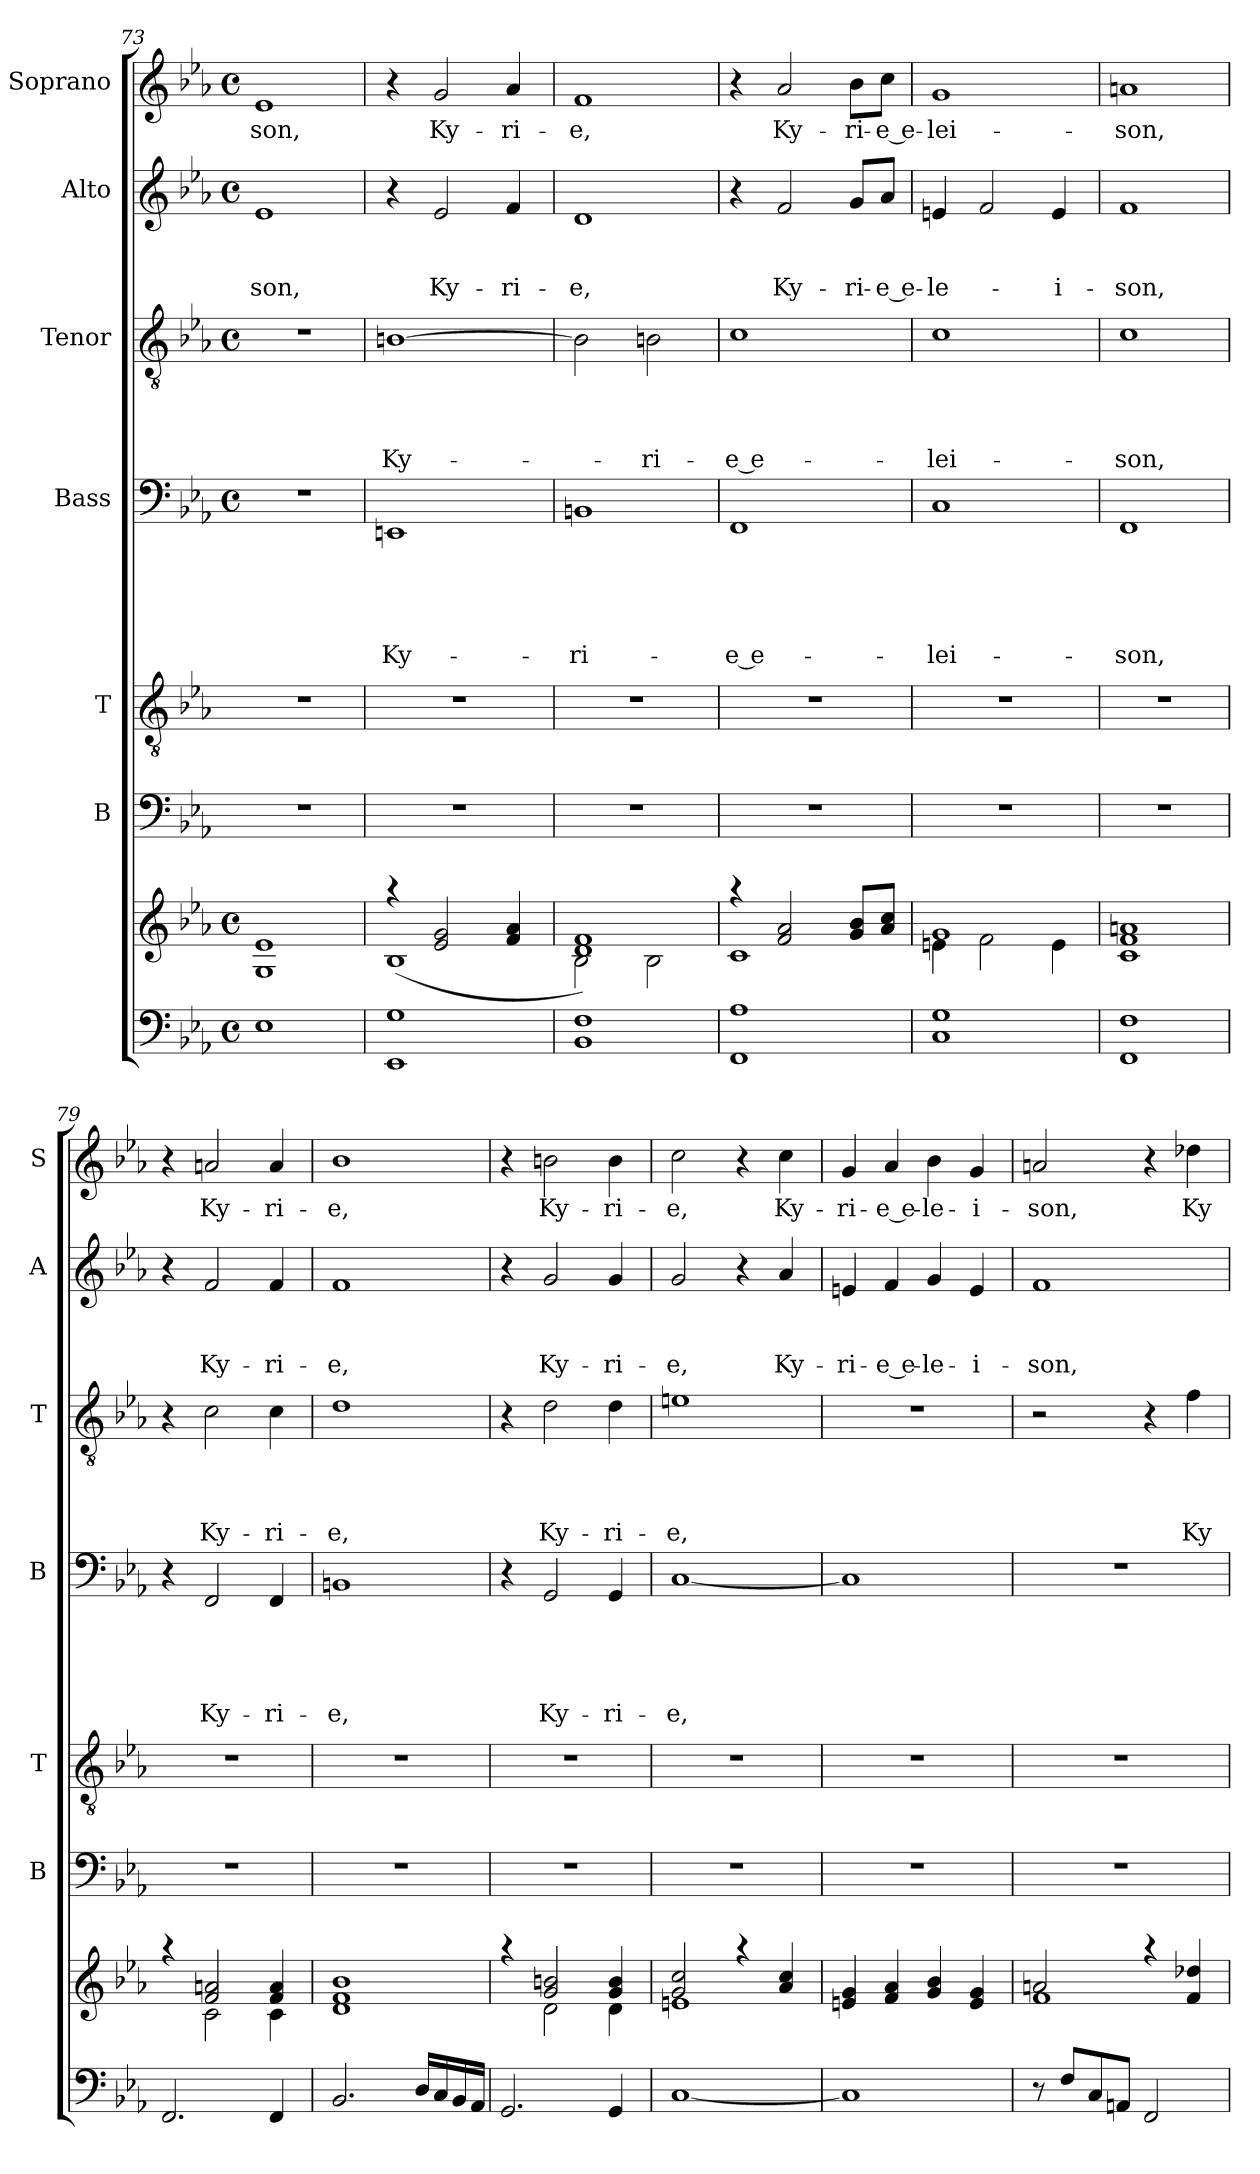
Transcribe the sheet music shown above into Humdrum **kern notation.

**kern	**kern	**kern	**kern	**kern	**text	**text	**text	**text	**text	**kern	**text	**text	**text	**text	**kern	**text	**text	**text	**kern	**text
*part8	*part7	*part6	*part5	*part4	*part4	*part4	*part4	*part4	*part4	*part3	*part3	*part3	*part3	*part3	*part2	*part2	*part2	*part2	*part1	*part1
*staff8	*staff7	*staff6	*staff5	*staff4	*staff4	*staff4	*staff4	*staff4	*staff4	*staff3	*staff3	*staff3	*staff3	*staff3	*staff2	*staff2	*staff2	*staff2	*staff1	*staff1
*	*	*I"B	*I"T	*I"Bass	*	*	*	*	*	*I"Tenor	*	*	*	*	*I"Alto	*	*	*	*I"Soprano	*
*	*	*I'B	*I'T	*I'B	*	*	*	*	*	*I'T	*	*	*	*	*I'A	*	*	*	*I'S	*
*clefF4	*clefG2	*clefF4	*clefGv2	*clefF4	*	*	*	*	*	*clefGv2	*	*	*	*	*clefG2	*	*	*	*clefG2	*
*k[b-e-a-]	*k[b-e-a-]	*k[b-e-a-]	*k[b-e-a-]	*k[b-e-a-]	*	*	*	*	*	*k[b-e-a-]	*	*	*	*	*k[b-e-a-]	*	*	*	*k[b-e-a-]	*
*E-:	*E-:	*E-:	*E-:	*E-:	*	*	*	*	*	*E-:	*	*	*	*	*E-:	*	*	*	*E-:	*
*M4/4	*M4/4	*	*	*M4/4	*	*	*	*	*	*M4/4	*	*	*	*	*M4/4	*	*	*	*M4/4	*
*met(c)	*met(c)	*	*	*met(c)	*	*	*	*	*	*met(c)	*	*	*	*	*met(c)	*	*	*	*met(c)	*
=73	=73	=73	=73	=73	=73	=73	=73	=73	=73	=73	=73	=73	=73	=73	=73	=73	=73	=73	=73	=73
!	!	!	!	!	!	!	!	!	!	!	!	!	!	!	!	!	!	!LO:LY:b	!	!LO:LY:b
1E-	1G 1e-	1r	1r	1r	.	.	.	.	.	1r	.	.	.	.	1e-	.	.	-son,	1e-	-son,
!!LO:PB:g=z
=74	=74	=74	=74	=74	=74	=74	=74	=74	=74	=74	=74	=74	=74	=74	=74	=74	=74	=74	=74	=74
*	*^	*	*	*	*	*	*	*	*	*	*	*	*	*	*	*	*	*	*	*
!	!	!	!	!	!	!	!	!	!	!LO:LY:b	!	!	!	!	!LO:LY:b	!	!	!	!	!	!
1EE- 1G	4raa	(<1B-	1r	1r	1EEn	.	.	.	.	Ky-	[>1B	.	.	.	Ky-	4r	.	.	.	4r	.
!	!	!	!	!	!	!	!	!	!	!	!	!	!	!	!	!	!	!	!LO:LY:b	!	!LO:LY:b
.	2e-/ 2g/	.	.	.	.	.	.	.	.	.	.	.	.	.	.	2e-/	.	.	Ky-	2g/	Ky-
!	!	!	!	!	!	!	!	!	!	!	!	!	!	!	!	!	!	!	!LO:LY:b	!	!LO:LY:b
.	4f/ 4a-/	.	.	.	.	.	.	.	.	.	.	.	.	.	.	4f/	.	.	-ri-	4a-/	-ri-
=75	=75	=75	=75	=75	=75	=75	=75	=75	=75	=75	=75	=75	=75	=75	=75	=75	=75	=75	=75	=75	=75
!	!	!	!	!	!	!	!	!	!	!LO:LY:b:rj	!	!	!	!	!	!	!	!	!LO:LY:b	!	!LO:LY:b
1BB- 1F	1d 1f)	2B-\	1r	1r	1BBn	.	.	.	.	-ri-	2B\]	.	.	.	.	1d	.	.	-e,	1f	-e,
!	!	!	!	!	!	!	!	!	!	!	!	!	!	!	!LO:LY:b	!	!	!	!	!	!
.	.	2B-\	.	.	.	.	.	.	.	.	2B\	.	.	.	-ri-	.	.	.	.	.	.
=76	=76	=76	=76	=76	=76	=76	=76	=76	=76	=76	=76	=76	=76	=76	=76	=76	=76	=76	=76	=76	=76
!	!	!	!	!	!	!	!	!	!	!LO:LY:b:rj	!	!	!	!	!LO:LY:b:rj	!	!	!	!	!	!
1FF 1A-	4raa	1c	1r	1r	1FF	.	.	.	.	-e e-	1c	.	.	.	-e e-	4r	.	.	.	4r	.
!	!	!	!	!	!	!	!	!	!	!	!	!	!	!	!	!	!	!	!LO:LY:b	!	!LO:LY:b
.	2f/ 2a-/	.	.	.	.	.	.	.	.	.	.	.	.	.	.	2f/	.	.	Ky-	2a-/	Ky-
!	!	!	!	!	!	!	!	!	!	!	!	!	!	!	!	!	!	!	!LO:LY:b	!	!LO:LY:b
.	8g/ 8b-/L	.	.	.	.	.	.	.	.	.	.	.	.	.	.	8g/L	.	.	-ri-	8b-\L	-ri-
!	!	!	!	!	!	!	!	!	!	!	!	!	!	!	!	!	!	!	!LO:LY:b:rj	!	!LO:LY:b:rj
.	8a-/ 8cc/J	.	.	.	.	.	.	.	.	.	.	.	.	.	.	8a-/J	.	.	-e e-	8cc\J	-e e-
=77	=77	=77	=77	=77	=77	=77	=77	=77	=77	=77	=77	=77	=77	=77	=77	=77	=77	=77	=77	=77	=77
!	!	!	!	!	!	!	!	!	!	!LO:LY:b	!	!	!	!	!LO:LY:b	!	!	!	!LO:LY:b	!	!LO:LY:b
1C 1G	1g	4en\	1r	1r	1C	.	.	.	.	-lei-	1c	.	.	.	-lei-	4en/	.	.	-le-	1g	-lei-
.	.	2f\	.	.	.	.	.	.	.	.	.	.	.	.	.	2f/	.	.	.	.	.
!	!	!	!	!	!	!	!	!	!	!	!	!	!	!	!	!	!	!	!LO:LY:b	!	!
.	.	4e\	.	.	.	.	.	.	.	.	.	.	.	.	.	4e/	.	.	-i-	.	.
=78	=78	=78	=78	=78	=78	=78	=78	=78	=78	=78	=78	=78	=78	=78	=78	=78	=78	=78	=78	=78	=78
!	!	!	!	!	!	!	!	!	!	!LO:LY:b	!	!	!	!	!LO:LY:b	!	!	!	!LO:LY:b	!	!LO:LY:b
*	*v	*v	*	*	*	*	*	*	*	*	*	*	*	*	*	*	*	*	*	*	*
1FF 1F	1c 1f 1an	1r	1r	1FF	.	.	.	.	-son,	1c	.	.	.	-son,	1f	.	.	-son,	1an	-son,
!!LO:PB:g=z
=79	=79	=79	=79	=79	=79	=79	=79	=79	=79	=79	=79	=79	=79	=79	=79	=79	=79	=79	=79	=79
*	*^	*	*	*	*	*	*	*	*	*	*	*	*	*	*	*	*	*	*	*
2.FF/	4raa	4ryy	1r	1r	4r	.	.	.	.	.	4r	.	.	.	.	4r	.	.	.	4r	.
!	!	!	!	!	!	!	!	!	!	!LO:LY:b	!	!	!	!	!LO:LY:b	!	!	!	!LO:LY:b	!	!LO:LY:b
.	2f/ 2an/	2c\	.	.	2FF/	.	.	.	.	Ky-	2c\	.	.	.	Ky-	2f/	.	.	Ky-	2an/	Ky-
!	!	!	!	!	!	!	!	!	!	!LO:LY:b	!	!	!	!	!LO:LY:b	!	!	!	!LO:LY:b	!	!LO:LY:b
4FF/	4f/ 4a/	4c\	.	.	4FF/	.	.	.	.	-ri-	4c\	.	.	.	-ri-	4f/	.	.	-ri-	4a/	-ri-
=80	=80	=80	=80	=80	=80	=80	=80	=80	=80	=80	=80	=80	=80	=80	=80	=80	=80	=80	=80	=80	=80
!	!	!	!	!	!	!	!	!	!	!LO:LY:b	!	!	!	!	!LO:LY:b	!	!	!	!LO:LY:b	!	!LO:LY:b
*	*v	*v	*	*	*	*	*	*	*	*	*	*	*	*	*	*	*	*	*	*	*
2.BB-/	1d 1f 1b-	1r	1r	1BBn	.	.	.	.	-e,	1d	.	.	.	-e,	1f	.	.	-e,	1b-	-e,
16D/LL	.	.	.	.	.	.	.	.	.	.	.	.	.	.	.	.	.	.	.	.
16C/	.	.	.	.	.	.	.	.	.	.	.	.	.	.	.	.	.	.	.	.
16BB-/	.	.	.	.	.	.	.	.	.	.	.	.	.	.	.	.	.	.	.	.
16AA-/JJ	.	.	.	.	.	.	.	.	.	.	.	.	.	.	.	.	.	.	.	.
=81	=81	=81	=81	=81	=81	=81	=81	=81	=81	=81	=81	=81	=81	=81	=81	=81	=81	=81	=81	=81
*	*^	*	*	*	*	*	*	*	*	*	*	*	*	*	*	*	*	*	*	*
2.GG/	4raa	4ryy	1r	1r	4r	.	.	.	.	.	4r	.	.	.	.	4r	.	.	.	4r	.
!	!	!	!	!	!	!	!	!	!	!LO:LY:b	!	!	!	!	!LO:LY:b	!	!	!	!LO:LY:b	!	!LO:LY:b
.	2g/ 2bn/	2d\	.	.	2GG/	.	.	.	.	Ky-	2d\	.	.	.	Ky-	2g/	.	.	Ky-	2bn\	Ky-
!	!	!	!	!	!	!	!	!	!	!LO:LY:b	!	!	!	!	!LO:LY:b	!	!	!	!LO:LY:b	!	!LO:LY:b
4GG/	4g/ 4b/	4d\	.	.	4GG/	.	.	.	.	-ri-	4d\	.	.	.	-ri-	4g/	.	.	-ri-	4b\	-ri-
=82	=82	=82	=82	=82	=82	=82	=82	=82	=82	=82	=82	=82	=82	=82	=82	=82	=82	=82	=82	=82	=82
!	!	!	!	!	!	!	!	!	!	!LO:LY:b:rj	!	!	!	!	!LO:LY:b	!	!	!	!LO:LY:b	!	!LO:LY:b
[<1C	2g/ 2cc/	1en	1r	1r	[<1C	.	.	.	.	-e,	1en	.	.	.	-e,	2g/	.	.	-e,	2cc\	-e,
.	4raa	.	.	.	.	.	.	.	.	.	.	.	.	.	.	4r	.	.	.	4r	.
!	!	!	!	!	!	!	!	!	!	!	!	!	!	!	!	!	!	!	!LO:LY:b	!	!LO:LY:b
.	4a-/ 4cc/	.	.	.	.	.	.	.	.	.	.	.	.	.	.	4a-/	.	.	Ky-	4cc\	Ky-
*	*v	*v	*	*	*	*	*	*	*	*	*	*	*	*	*	*	*	*	*	*	*
=83	=83	=83	=83	=83	=83	=83	=83	=83	=83	=83	=83	=83	=83	=83	=83	=83	=83	=83	=83	=83
!	!	!	!	!	!	!	!	!	!	!	!	!	!	!	!	!	!	!LO:LY:b	!	!LO:LY:b
1C]	4en/ 4g/	1r	1r	1C]	.	.	.	.	.	1r	.	.	.	.	4en/	.	.	-ri-	4g/	-ri-
!	!	!	!	!	!	!	!	!	!	!	!	!	!	!	!	!	!	!LO:LY:b:rj	!	!LO:LY:b:rj
.	4f/ 4a-/	.	.	.	.	.	.	.	.	.	.	.	.	.	4f/	.	.	-e e-	4a-/	-e e-
!	!	!	!	!	!	!	!	!	!	!	!	!	!	!	!	!	!	!LO:LY:b	!	!LO:LY:b
.	4g/ 4b-/	.	.	.	.	.	.	.	.	.	.	.	.	.	4g/	.	.	-le-	4b-\	-le-
!	!	!	!	!	!	!	!	!	!	!	!	!	!	!	!	!	!	!LO:LY:b	!	!LO:LY:b
.	4e/ 4g/	.	.	.	.	.	.	.	.	.	.	.	.	.	4e/	.	.	-i-	4g/	-i-
!!LO:PB:g=z
=84	=84	=84	=84	=84	=84	=84	=84	=84	=84	=84	=84	=84	=84	=84	=84	=84	=84	=84	=84	=84
*	*^	*	*	*	*	*	*	*	*	*	*	*	*	*	*	*	*	*	*	*
!	!	!	!	!	!	!	!	!	!	!	!	!	!	!	!	!	!	!	!LO:LY:b	!	!LO:LY:b
8r	2an/	1f	1r	1r	1r	.	.	.	.	.	2r	.	.	.	.	1f	.	.	-son,	2an/	-son,
8F/L	.	.	.	.	.	.	.	.	.	.	.	.	.	.	.	.	.	.	.	.	.
8C/	.	.	.	.	.	.	.	.	.	.	.	.	.	.	.	.	.	.	.	.	.
8AAn/J	.	.	.	.	.	.	.	.	.	.	.	.	.	.	.	.	.	.	.	.	.
2FF/	4raa	.	.	.	.	.	.	.	.	.	4r	.	.	.	.	.	.	.	.	4r	.
!	!	!	!	!	!	!	!	!	!	!	!	!	!	!	!LO:LY:b	!	!	!	!	!	!LO:LY:b
.	4f/ 4dd-X/	.	.	.	.	.	.	.	.	.	4f\	.	.	.	Ky-	.	.	.	.	4dd-X\	Ky-
*	*v	*v	*	*	*	*	*	*	*	*	*	*	*	*	*	*	*	*	*	*	*
=	=	=	=	=	=	=	=	=	=	=	=	=	=	=	=	=	=	=	=	=
*-	*-	*-	*-	*-	*-	*-	*-	*-	*-	*-	*-	*-	*-	*-	*-	*-	*-	*-	*-	*-
